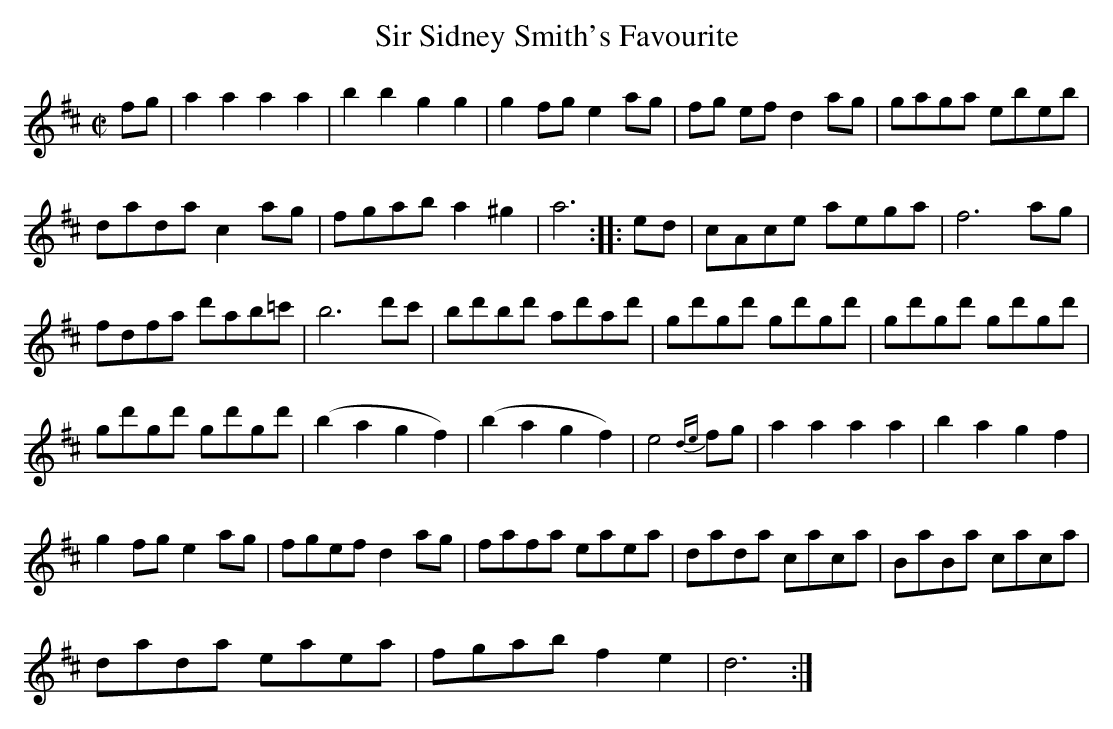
X:1
T: Sir Sidney Smith's Favourite
M:C|
L:1/8
K:D
fg | a2a2a2a2 | b2b2 g2g2 | g2fg e2ag | fg ef d2 ag | gaga ebeb |
dada c2ag | fgab a2^g2 | a6 :||:ed | cAce aega | f6 ag |
fdfa d'ab=c' | b6 d'c' | bd'bd' ad'ad' | gd'gd' gd'gd' | gd'gd' gd'gd' |
gd'gd' gd'gd' | (b2a2g2f2) | (b2a2g2f2)| e4 {de} fg | a2a2a2a2 | b2a2g2f2 |
g2fge2 ag | fgef d2 ag | fafa eaea | dada caca | BaBa caca |
dada eaea | fgab f2e2 | d6 :|
